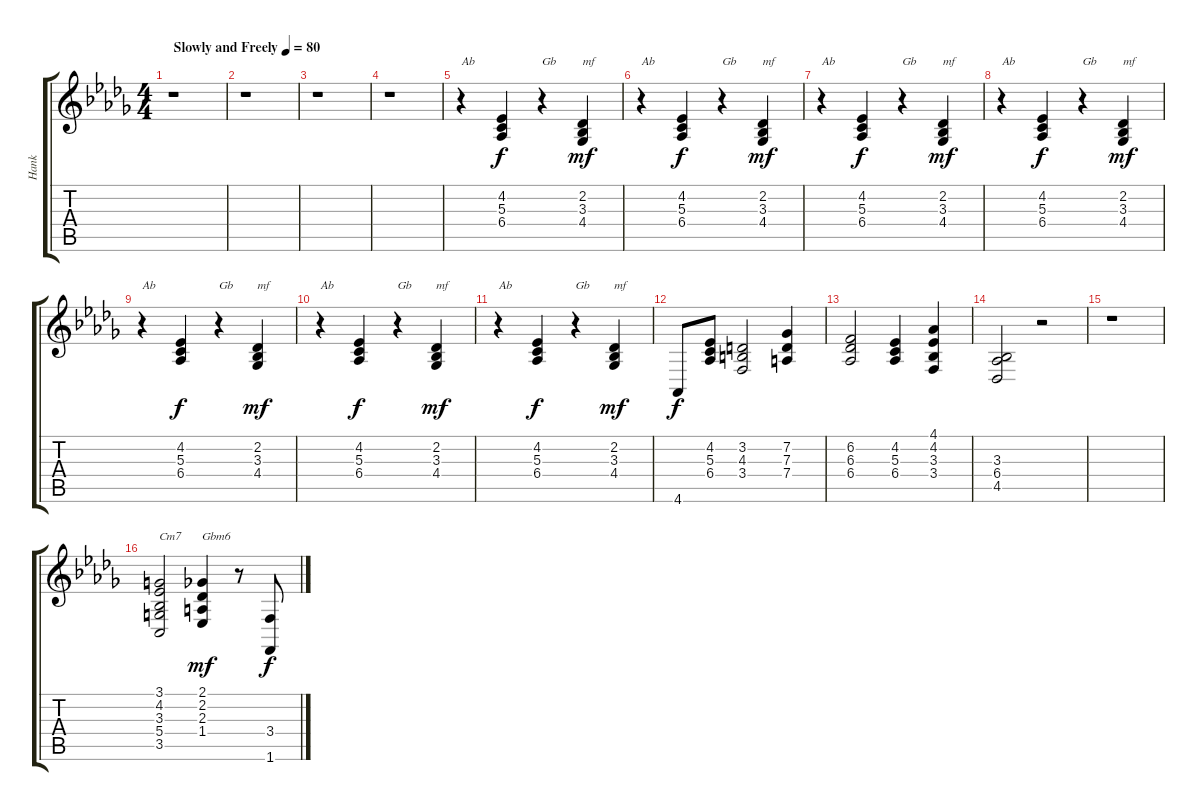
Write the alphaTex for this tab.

\track ("Hank" "Hank") {instrument acousticgrandpiano}
\staff {score tabs}
\tuning (E4 B3 G3 D3 A2 E2) {hide}
\ts (4 4)
\tempo (80 "Slowly and Freely")
\clef g2
\ks db
r.1{dy f instrument acousticgrandpiano} |
r.1 |
r.1 |
r.1 |
r.4{txt "Ab"} (4.2 5.3 6.4).4 r.4{txt "Gb"} (2.2 3.3 4.4).4{txt "mf" dy mf} |
r.4{txt "Ab"} (4.2 5.3 6.4).4{dy f} r.4{txt "Gb"} (2.2 3.3 4.4).4{txt "mf" dy mf} |
r.4{txt "Ab"} (4.2 5.3 6.4).4{dy f} r.4{txt "Gb"} (2.2 3.3 4.4).4{txt "mf" dy mf} |
r.4{txt "Ab"} (4.2 5.3 6.4).4{dy f} r.4{txt "Gb"} (2.2 3.3 4.4).4{txt "mf" dy mf} |
r.4{txt "Ab"} (4.2 5.3 6.4).4{dy f} r.4{txt "Gb"} (2.2 3.3 4.4).4{txt "mf" dy mf} |
r.4{txt "Ab"} (4.2 5.3 6.4).4{dy f} r.4{txt "Gb"} (2.2 3.3 4.4).4{txt "mf" dy mf} |
r.4{txt "Ab"} (4.2 5.3 6.4).4{dy f} r.4{txt "Gb"} (2.2 3.3 4.4).4{txt "mf" dy mf} |
4.6.8{dy f} (4.2 5.3 6.4).8 (3.2 4.3 3.4).2 (7.2 7.3 7.4).4 |
(6.2 6.3 6.4).2 (4.2 5.3 6.4).4 (4.1 4.2 3.3 3.4).4 |
(3.3 6.4 4.5).2 r.2 |
r.1 |
(3.1 4.2 3.3 5.4 3.5).2{txt "Cm7"} (2.1 2.2 2.3 1.4).4{txt "Gbm6" dy mf} r.8 (3.4 1.6).8{dy f}
